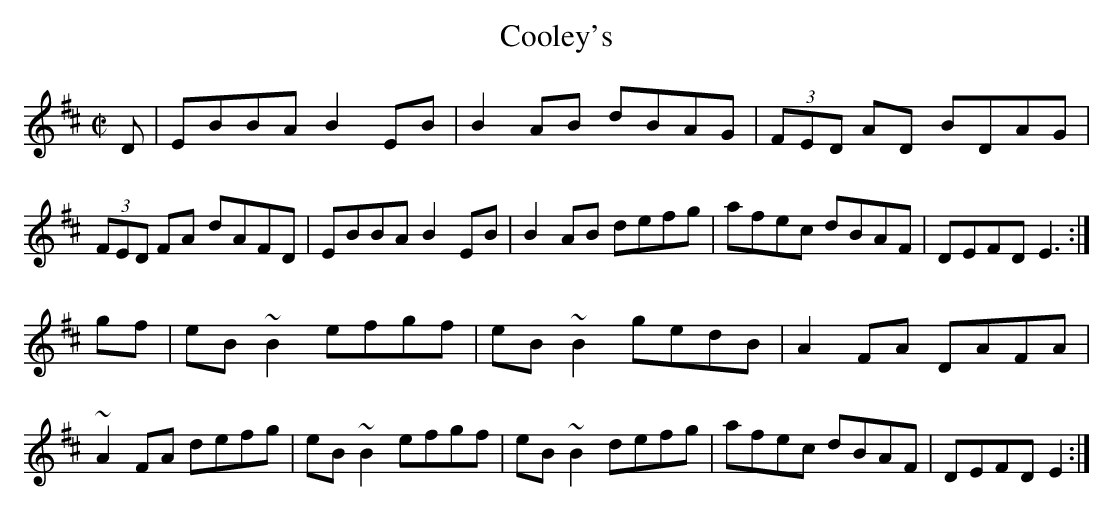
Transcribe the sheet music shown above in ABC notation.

X:1
T:Cooley's
M:C|
L:1/8
E:7
K:EDor
D|EBBA B2 EB|B2 AB dBAG|(3FED AD BDAG|(3FED FA dAFD|EBBAB2 EB|B2 AB defg|afec dBAF|DEFD E3:|
gf|eB ~B2 efgf|eB ~B2 gedB|A2 FA DAFA|~A2 FA defg|eB~B2 efgf|eB ~B2 defg|afec dBAF|DEFD E2:|
